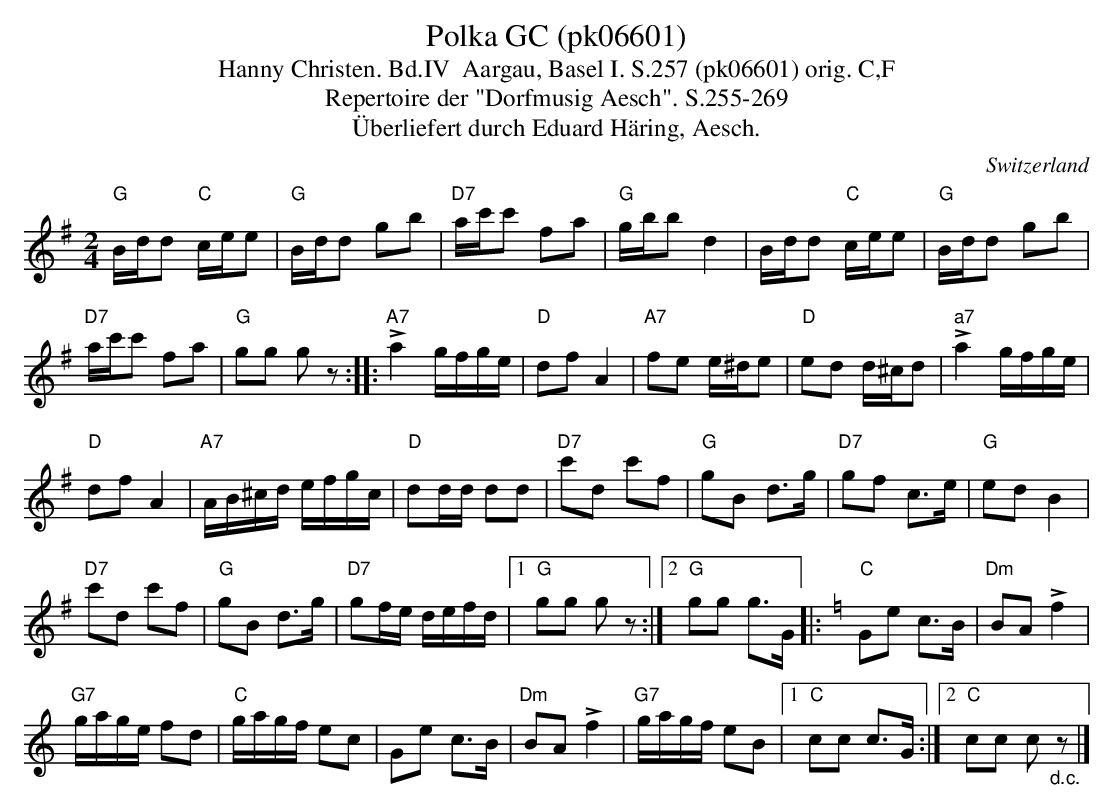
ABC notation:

X:1
T:Polka GC (pk06601)
T:Hanny Christen. Bd.IV  Aargau, Basel I. S.257 (pk06601) orig. C,F
T:Repertoire der "Dorfmusig Aesch". S.255-269
T:Überliefert durch Eduard Häring, Aesch.
M:2/4
L:1/16
O:Switzerland
K:G major
"G"Bdd2 "C"cee2 | "G"Bdd2 g2b2 | "D7"ac'c'2 f2a2 | "G"gbb2 d4 | Bdd2 "C"cee2 | "G"Bdd2 g2b2 |
"D7"ac'c'2 f2a2 | "G"g2g2 g2z2 :: !>!"A7"a4 gfge | "D"d2f2A4 | "A7"f2e2 e^de2 | "D"e2d2 d^cd2 | !>!"a7"a4 gfge |
"D"d2f2A4 | "A7"AB^cd efgc | "D"d2dd d2d2 | "D7"c'2d2 c'2f2 | "G"g2B2 d3g | "D7"g2f2 c3e | "G"e2d2B4 |
"D7"c'2d2 c'2f2 | "G"g2B2 d3g | "D7"g2fe defd |1 "G"g2g2 g2z2 :|2 "G"g2g2 g3G |: [K:Cmaj] "C"G2e2 c3B | "Dm"B2A2!>!f4 |
"G7"gage f2d2 | "C"gagf e2c2 | G2e2 c3B | "Dm"B2A2!>!f4 | "G7"gagf e2B2 |1 "C"c2c2 c3G :|2 "C"c2c2 c2"_d.c."z2 |]
